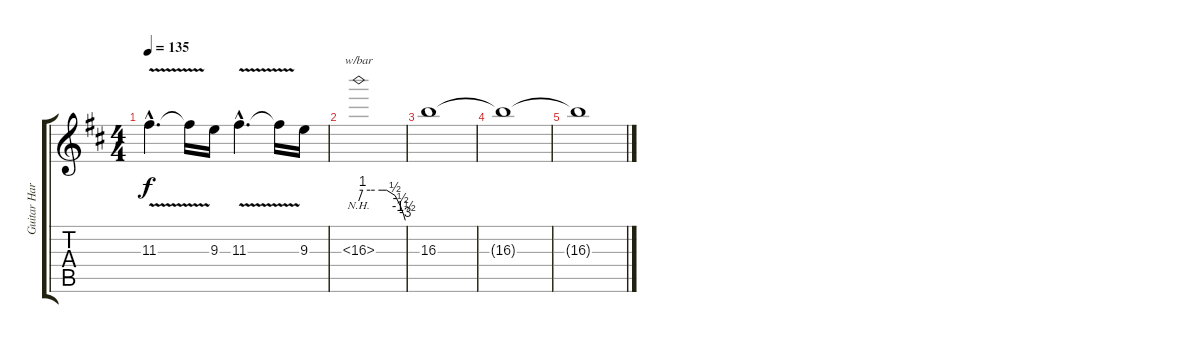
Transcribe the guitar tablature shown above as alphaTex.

\track ("Guitar Harm." "Guitar Har") {instrument distortionguitar}
\staff {score tabs}
\tuning (E4 B3 G3 D3 A2 E2) {hide}
\ts (4 4)
\tempo 135
\clef g2
\ks d
11.3{v hac}.4{d dy f} 11.3{t}.16 9.3.16 11.3{v hac}.4{d} 11.3{t}.16 9.3.16 |
16.3{nh}.1{tbe (custom default 0 0 5 4 15 4 30 4 36 4 47 2 54 -2 58 -6 60 -12) volume 0} |
16.3.1 |
16.3{t}.1 |
16.3{t}.1
